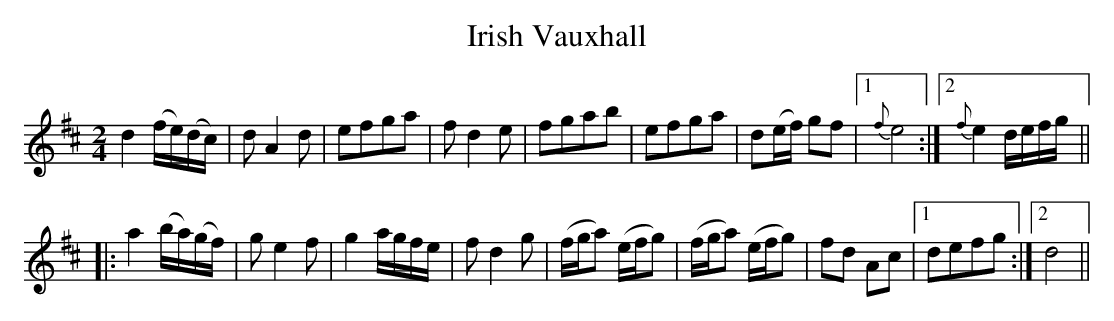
X:1
T:Irish Vauxhall
M:2/4
L:1/8
K:D
d2 (f/e/)(d/c/)|d A2 d|efga|f d2 e|fgab|efga|d(e/f/) gf|1 {f}e4:|2 {f}e2 d/e/f/g/||
|:a2 (b/a/)(g/f/)|g e2 f|g2 a/g/f/e/|f d2 g|(f/g/a) (e/f/g)|(f/g/a) (e/f/g)|fd Ac|1 defg:|2 d4||
